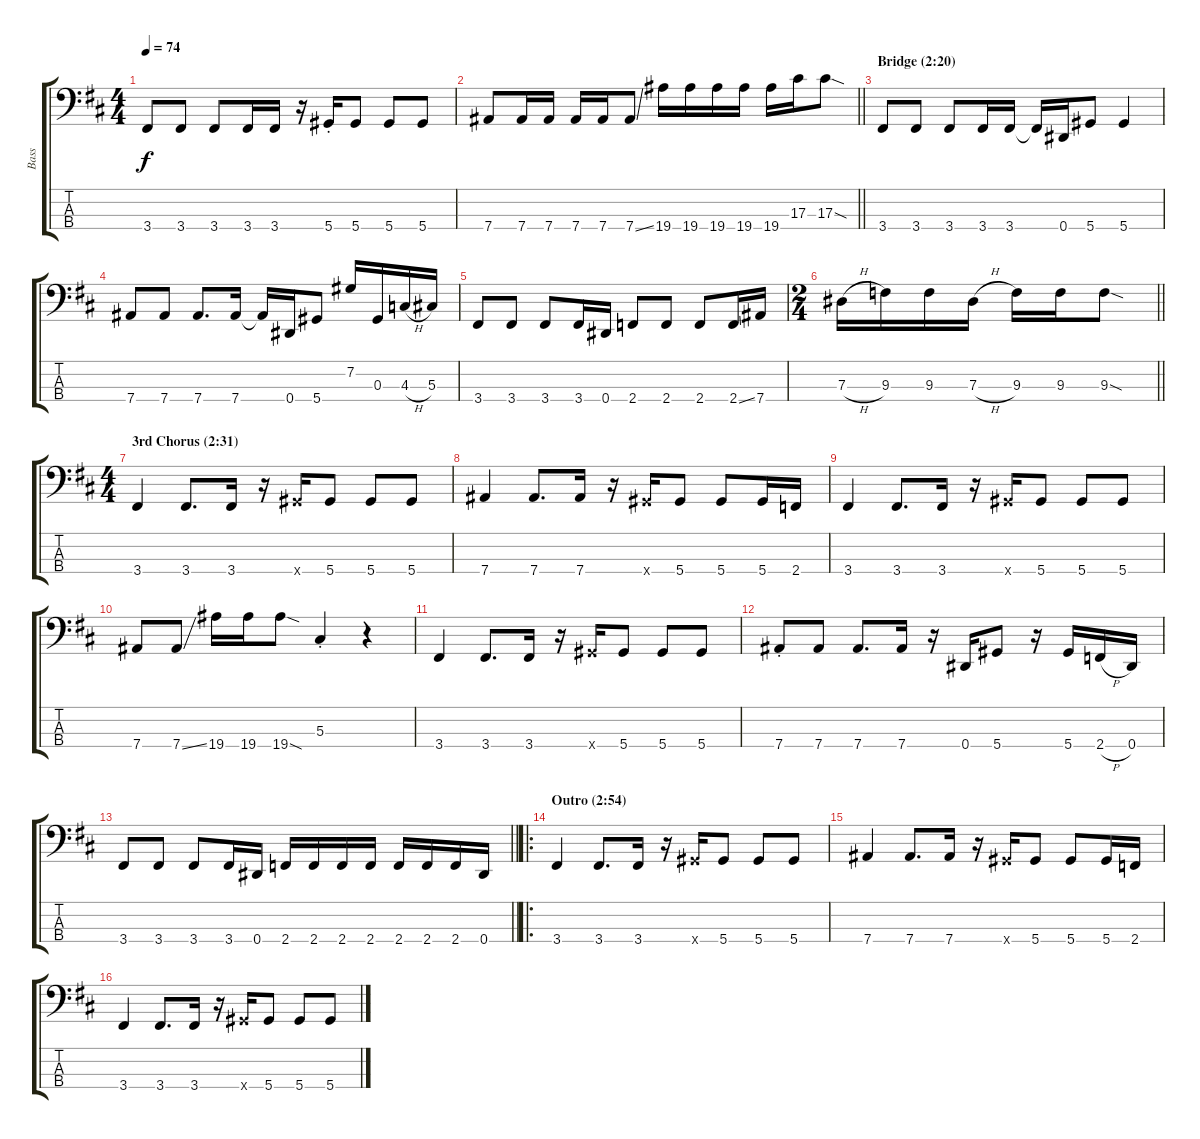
\track ("Bass" "Bass") {instrument electricbasspick}
\staff {score tabs}
\tuning (Gb2 Db2 Ab1 Eb1) {hide}
\ts (4 4)
\tempo 74
\clef f4
\ks d
3.4.8{dy f} 3.4.8 3.4.8 3.4.16 3.4.16 r.16 5.4{st}.16 5.4.8 5.4.8 5.4.8 |
\barLineRight lightlight
7.4.8 7.4.16 7.4.16 7.4.16 7.4.16 7.4{ss}.8 19.4.16 19.4.16 19.4.16 19.4.16 19.4.16 17.3.16 17.3{sod}.8 |
\section ("" "Bridge (2:20)")
3.4.8 3.4.8 3.4.8 3.4.16 3.4.16 3.4{t}.16 0.4.16 5.4.8 5.4.4 |
7.4.8 7.4.8 7.4.8{d} 7.4.16 7.4{t}.16 0.4.16 5.4.8 7.2.16 0.3.16 4.3{h}.16 5.3.16 |
3.4.8 3.4.8 3.4.8 3.4.16 0.4.16 2.4.8 2.4.8 2.4.8 2.4{ss}.16 7.4.16 |
\ts (2 4)
\barLineRight lightlight
7.3{h}.16 9.3.16 9.3.16 7.3{h}.16 9.3.16 9.3.16 9.3{sod}.8 |
\ts (4 4)
\section ("" "3rd Chorus (2:31)")
3.4.4 3.4.8{d} 3.4.16 r.16 5.4{x}.16 5.4.8 5.4.8 5.4.8 |
7.4.4 7.4.8{d} 7.4.16 r.16 5.4{x}.16 5.4.8 5.4.8 5.4.16 2.4.16 |
3.4.4 3.4.8{d} 3.4.16 r.16 5.4{x}.16 5.4.8 5.4.8 5.4.8 |
7.4.8 7.4{ss}.8 19.4.16 19.4.16 19.4{sod}.8 5.3{st}.4 r.4 |
3.4.4 3.4.8{d} 3.4.16 r.16 5.4{x}.16 5.4.8 5.4.8 5.4.8 |
7.4{st}.8 7.4.8 7.4.8{d} 7.4.16 r.16 0.4.16 5.4.8 r.16 5.4.16 2.4{h}.16 0.4.16 |
\barLineRight lightlight
3.4.8 3.4.8 3.4.8 3.4.16 0.4.16 2.4.16 2.4.16 2.4.16 2.4.16 2.4.16 2.4.16 2.4.16 0.4.16 |
\ro
\section ("" "Outro (2:54)")
3.4.4 3.4.8{d} 3.4.16 r.16 5.4{x}.16 5.4.8 5.4.8 5.4.8 |
7.4.4 7.4.8{d} 7.4.16 r.16 5.4{x}.16 5.4.8 5.4.8 5.4.16 2.4.16 |
3.4.4 3.4.8{d} 3.4.16 r.16 5.4{x}.16 5.4.8 5.4.8 5.4.8
